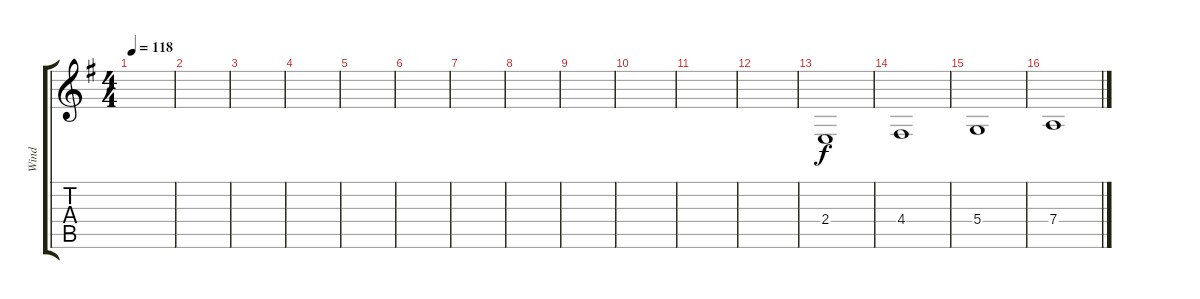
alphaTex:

\track ("Wind" "Wind") {instrument seashore}
\staff {score tabs}
\tuning (E4 B3 G3 D3 A2 E2) {hide}
\ts (4 4)
\tempo 118
\clef g2
\ks eminor
|
|
|
|
|
|
|
|
|
|
|
|
2.4.1{volume 13 instrument harmonica} |
4.4.1 |
5.4.1 |
7.4.1
